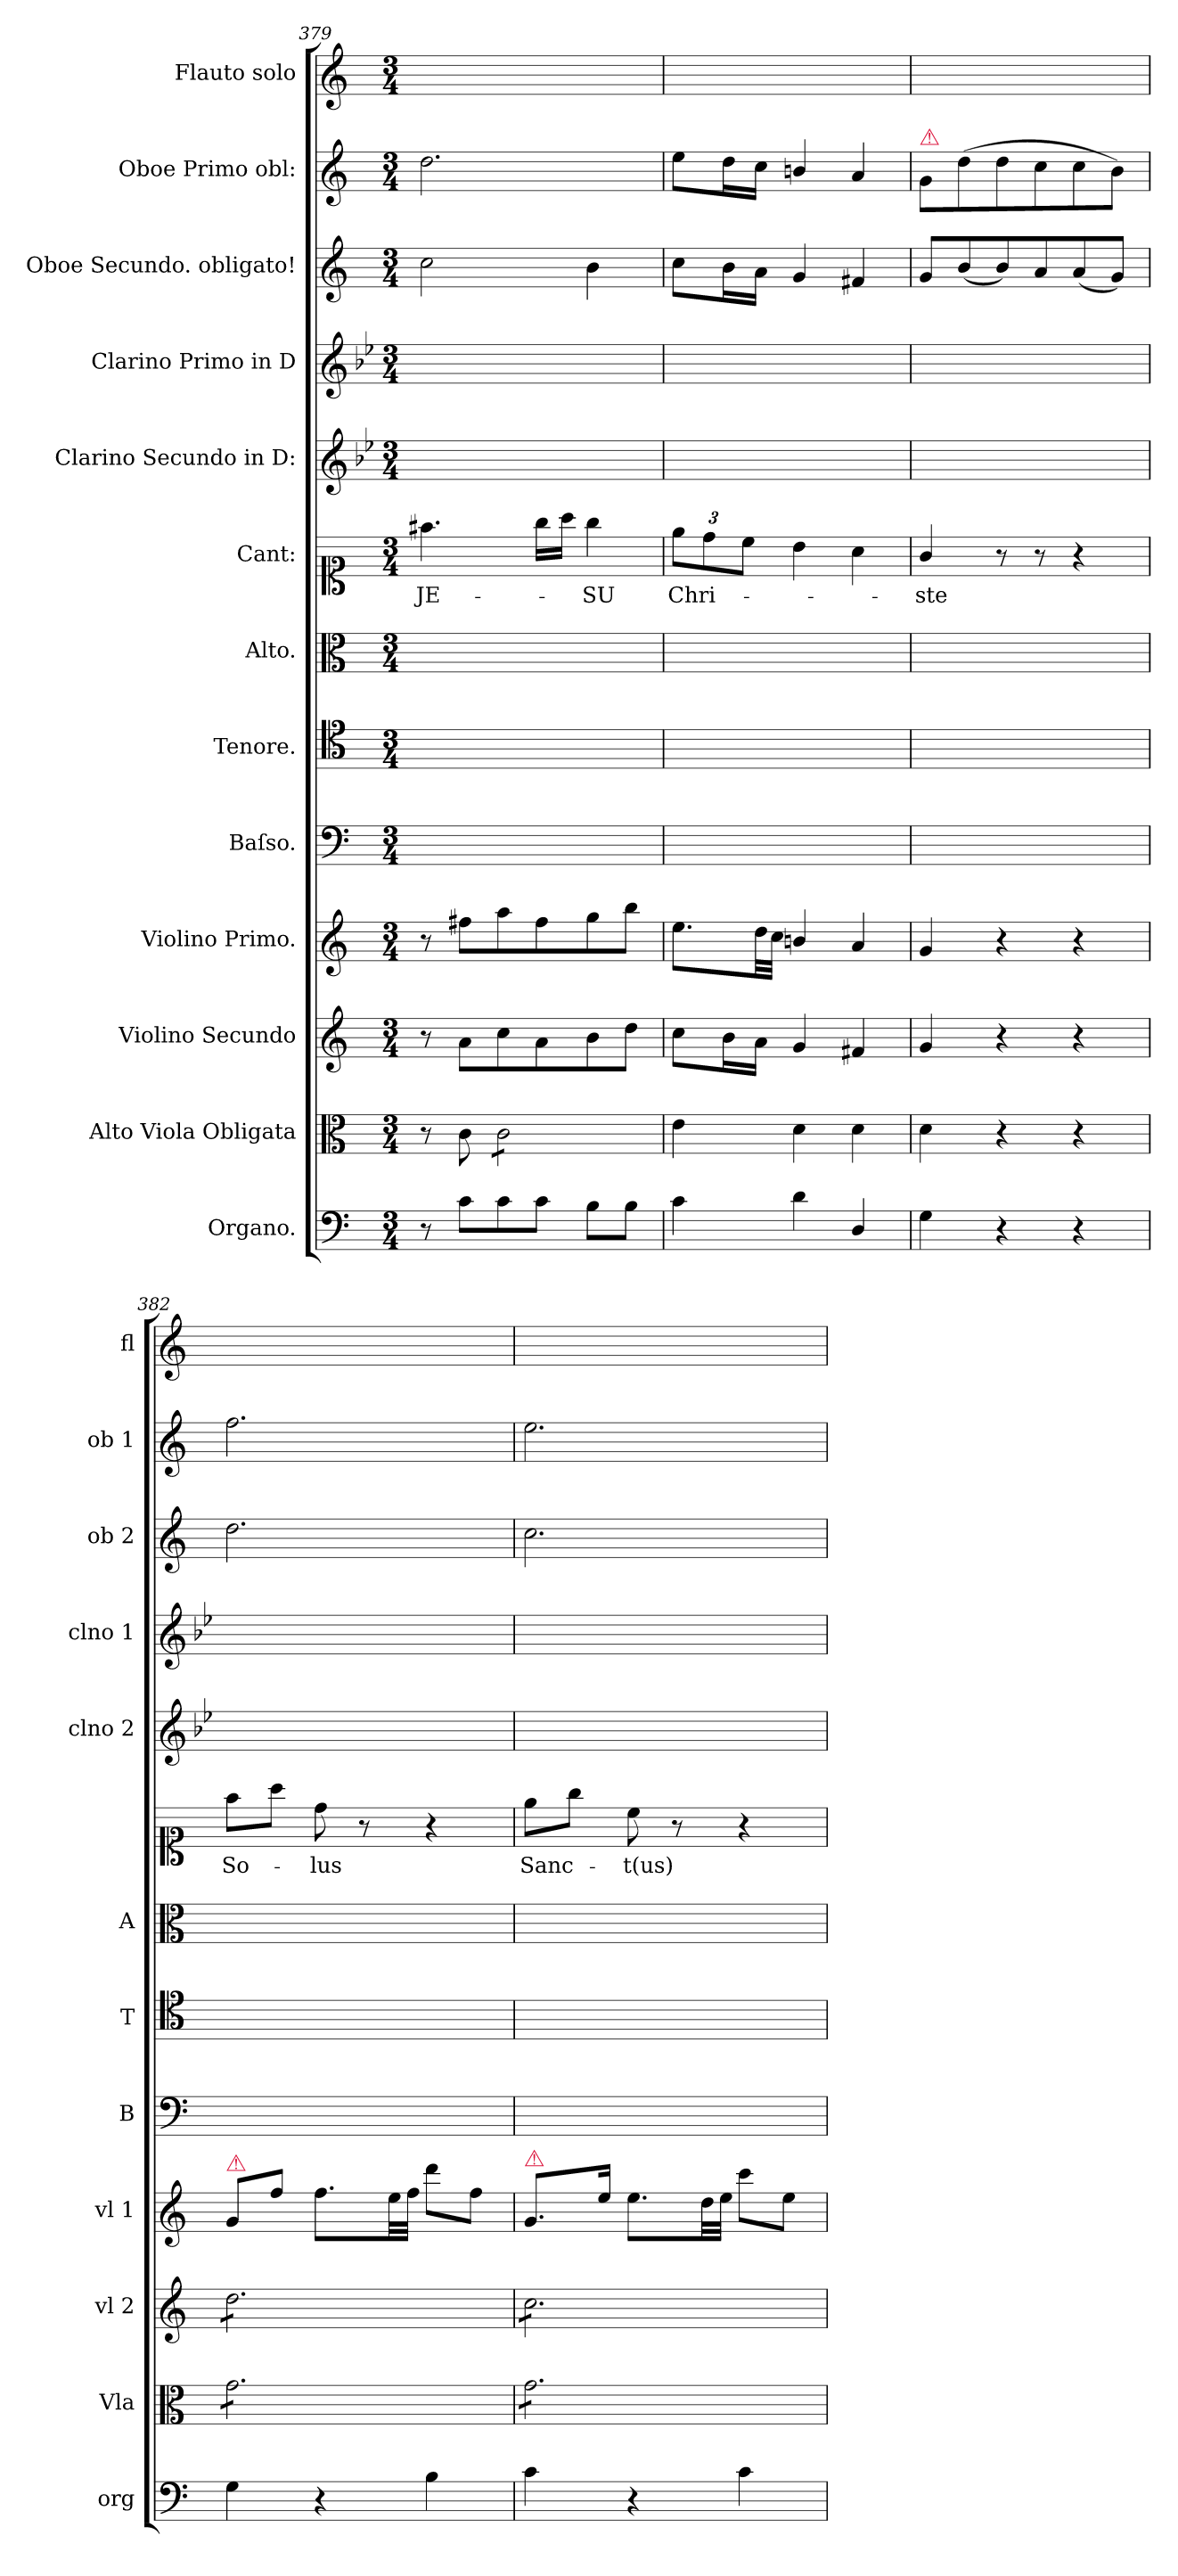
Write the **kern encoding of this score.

**kern	**kern	**kern	**kern	**kern	**kern	**kern	**kern	**text	**kern	**kern	**kern	**kern	**kern
*part13	*part12	*part11	*part10	*part9	*part8	*part7	*part6	*part6	*part5	*part4	*part3	*part2	*part1
*staff13	*staff12	*staff11	*staff10	*staff9	*staff8	*staff7	*staff6	*staff6	*staff5	*staff4	*staff3	*staff2	*staff1
*I"Organo.	*I"Alto Viola Obligata	*I"Violino Secundo	*I"Violino Primo.	*I"Baſso.	*I"Tenore.	*I"Alto.	*I"Cant:	*	*I"Clarino Secundo in D:	*I"Clarino Primo in D	*I"Oboe Secundo. obligato!	*I"Oboe Primo obl:	*I"Flauto solo
*I'org	*I'Vla	*I'vl 2	*I'vl 1	*I'B	*I'T	*I'A	*	*	*I'clno 2	*I'clno 1	*I'ob 2	*I'ob 1	*I'fl
*clefF4	*clefC3	*clefG2	*clefG2	*clefF4	*clefC4	*clefC3	*clefC1	*	*clefG2	*clefG2	*clefG2	*clefG2	*clefG2
*	*	*	*	*	*	*	*	*	*ITrd-1c-2	*ITrd-1c-2	*	*	*
*k[]	*k[]	*k[]	*k[]	*k[]	*k[]	*k[]	*k[]	*	*k[]	*k[]	*k[]	*k[]	*k[]
*C:	*C:	*C:	*C:	*C:	*C:	*C:	*C:	*	*C:	*C:	*C:	*C:	*C:
*M3/4	*M3/4	*M3/4	*M3/4	*M3/4	*M3/4	*M3/4	*M3/4	*	*M3/4	*M3/4	*M3/4	*M3/4	*M3/4
=379	=379	=379	=379	=379	=379	=379	=379	=379	=379	=379	=379	=379	=379
8r	8r	8r	8r	2.ryy	2.ryy	2.ryy	4.ff#X\	JE-	2.ryy	2.ryy	2cc\	2.dd\	2.ryy
8c\L	8c\	8a\L	8ff#X\L	.	.	.	.	.	.	.	.	.	.
*	*tremolo	*	*	*	*	*	*	*	*	*	*	*	*
8c\	8c\L	8cc\	8aa\	.	.	.	.	.	.	.	.	.	.
8c\J	8c\	8a\	8ff#\	.	.	.	16gg\LL	.	.	.	.	.	.
.	.	.	.	.	.	.	16aa\JJ	.	.	.	.	.	.
8B\L	8c\	8b\	8gg\	.	.	.	4gg\	-SU	.	.	4b\	.	.
8B\J	8c\J	8dd\J	8bb\J	.	.	.	.	.	.	.	.	.	.
*	*Xtremolo	*	*	*	*	*	*	*	*	*	*	*	*
=380	=380	=380	=380	=380	=380	=380	=380	=380	=380	=380	=380	=380	=380
4c\	4e\	8cc\L	8.ee\L	2.ryy	2.ryy	2.ryy	12ee\L	Chri-	2.ryy	2.ryy	8cc\L	8ee\L	2.ryy
.	.	.	.	.	.	.	12dd\	.	.	.	.	.	.
.	.	16b\L	.	.	.	.	.	.	.	.	16b\L	16dd\L	.
.	.	.	.	.	.	.	12cc\J	.	.	.	.	.	.
.	.	16a\JJ	32dd\LL	.	.	.	.	.	.	.	16a\JJ	16cc\JJ	.
.	.	.	32cc\JJJ	.	.	.	.	.	.	.	.	.	.
4d\	4d\	4g/	4bn/	.	.	.	4b\	.	.	.	4g/	4bn/	.
4D/	4d\	4f#X/	4a/	.	.	.	4a\	.	.	.	4f#X/	4a/	.
=381	=381	=381	=381	=381	=381	=381	=381	=381	=381	=381	=381	=381	=381
!	!	!	!	!	!	!	!	!	!	!	!	!LO:TX:a:color=crimson:t=⚠	!
4G\	4d\	4g/	4g/	2.ryy	2.ryy	2.ryy	4g/	-ste	2.ryy	2.ryy	8g/L	8g/L	2.ryy
.	.	.	.	.	.	.	.	.	.	.	(<8b/	(>8dd\	.
4r	4r	4r	4r	.	.	.	8r	.	.	.	8b/)	8dd\	.
.	.	.	.	.	.	.	8r	.	.	.	8a/	8cc\	.
4r	4r	4r	4r	.	.	.	4r	.	.	.	(<8a/	8cc\	.
.	.	.	.	.	.	.	.	.	.	.	8g/J)	8b\J)	.
=382	=382	=382	=382	=382	=382	=382	=382	=382	=382	=382	=382	=382	=382
!	!	!	!LO:TX:a:color=crimson:t=⚠	!	!	!	!	!	!	!	!	!	!
*	*tremolo	*	*	*	*	*	*	*	*	*	*	*	*
*	*	*tremolo	*	*	*	*	*	*	*	*	*	*	*
4G\	8g\L	8dd\L	8g/L	2.ryy	2.ryy	2.ryy	8ff\L	So-	2.ryy	2.ryy	2.dd\	2.ff\	2.ryy
.	8g\	8dd\	8ff\J	.	.	.	8aa\J	.	.	.	.	.	.
4r	8g\	8dd\	8.ff\L	.	.	.	8dd\	-lus	.	.	.	.	.
.	8g\	8dd\	.	.	.	.	8r	.	.	.	.	.	.
.	.	.	32ee\LL	.	.	.	.	.	.	.	.	.	.
.	.	.	32ff\JJJ	.	.	.	.	.	.	.	.	.	.
4B\	8g\	8dd\	8ddd\L	.	.	.	4r	.	.	.	.	.	.
.	8g\J	8dd\J	8ff\J	.	.	.	.	.	.	.	.	.	.
=383	=383	=383	=383	=383	=383	=383	=383	=383	=383	=383	=383	=383	=383
!	!	!	!LO:TX:a:color=crimson:t=⚠	!	!	!	!	!	!	!	!	!	!
4c\	8g\L	8cc\L	8.g/L	2.ryy	2.ryy	2.ryy	8ee\L	Sanc-	2.ryy	2.ryy	2.cc\	2.ee\	2.ryy
.	8g\	8cc\	.	.	.	.	8gg\J	.	.	.	.	.	.
.	.	.	16ee\Jk	.	.	.	.	.	.	.	.	.	.
4r	8g\	8cc\	8.ee\L	.	.	.	8cc\	-t(us)	.	.	.	.	.
.	8g\	8cc\	.	.	.	.	8r	.	.	.	.	.	.
.	.	.	32dd\LL	.	.	.	.	.	.	.	.	.	.
.	.	.	32ee\JJJ	.	.	.	.	.	.	.	.	.	.
4c\	8g\	8cc\	8ccc\L	.	.	.	4r	.	.	.	.	.	.
.	8g\J	8cc\J	8ee\J	.	.	.	.	.	.	.	.	.	.
*	*	*Xtremolo	*	*	*	*	*	*	*	*	*	*	*
*	*Xtremolo	*	*	*	*	*	*	*	*	*	*	*	*
=	=	=	=	=	=	=	=	=	=	=	=	=	=
*-	*-	*-	*-	*-	*-	*-	*-	*-	*-	*-	*-	*-	*-
